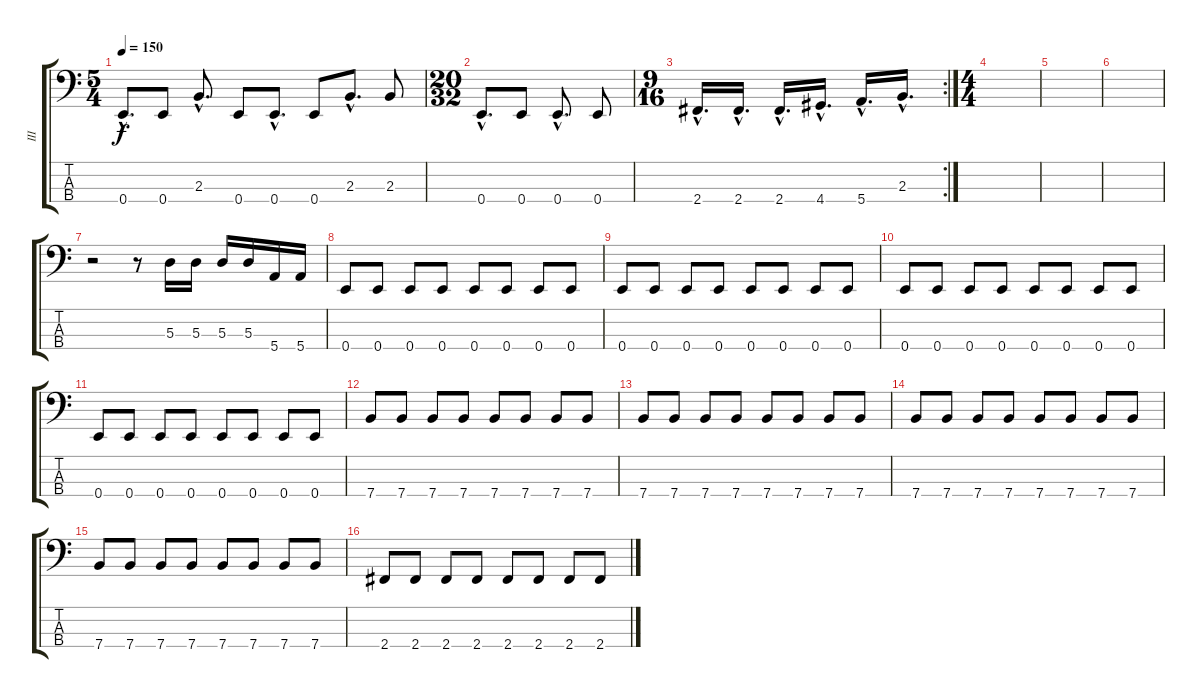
\track ("III" "III") {instrument electricbassfinger}
\staff {score tabs}
\tuning (G2 D2 A1 E1) {hide}
\ts (5 4)
\tempo 150
\clef f4
\ks c
0.4{hac}.8{d dy f} 0.4.8 2.3{hac}.8{d} 0.4.8 0.4{hac}.8{d} 0.4.8 2.3{hac}.8{d} 2.3.8 |
\ts (20 32)
0.4{hac}.8{d} 0.4.8 0.4{hac}.8{d} 0.4.8 |
\rc 2
\ts (9 16)
2.4{hac}.16{d} 2.4{hac}.16{d} 2.4{hac}.16{d} 4.4{hac}.16{d} 5.4{hac}.16{d} 2.3{hac}.16{d} |
\ts (4 4)
|
|
|
r.2 r.8 5.3.16 5.3.16 5.3.16 5.3.16 5.4.16 5.4.16 |
0.4.8 0.4.8 0.4.8 0.4.8 0.4.8 0.4.8 0.4.8 0.4.8 |
0.4.8 0.4.8 0.4.8 0.4.8 0.4.8 0.4.8 0.4.8 0.4.8 |
0.4.8 0.4.8 0.4.8 0.4.8 0.4.8 0.4.8 0.4.8 0.4.8 |
0.4.8 0.4.8 0.4.8 0.4.8 0.4.8 0.4.8 0.4.8 0.4.8 |
7.4.8 7.4.8 7.4.8 7.4.8 7.4.8 7.4.8 7.4.8 7.4.8 |
7.4.8 7.4.8 7.4.8 7.4.8 7.4.8 7.4.8 7.4.8 7.4.8 |
7.4.8 7.4.8 7.4.8 7.4.8 7.4.8 7.4.8 7.4.8 7.4.8 |
7.4.8 7.4.8 7.4.8 7.4.8 7.4.8 7.4.8 7.4.8 7.4.8 |
2.4.8 2.4.8 2.4.8 2.4.8 2.4.8 2.4.8 2.4.8 2.4.8
